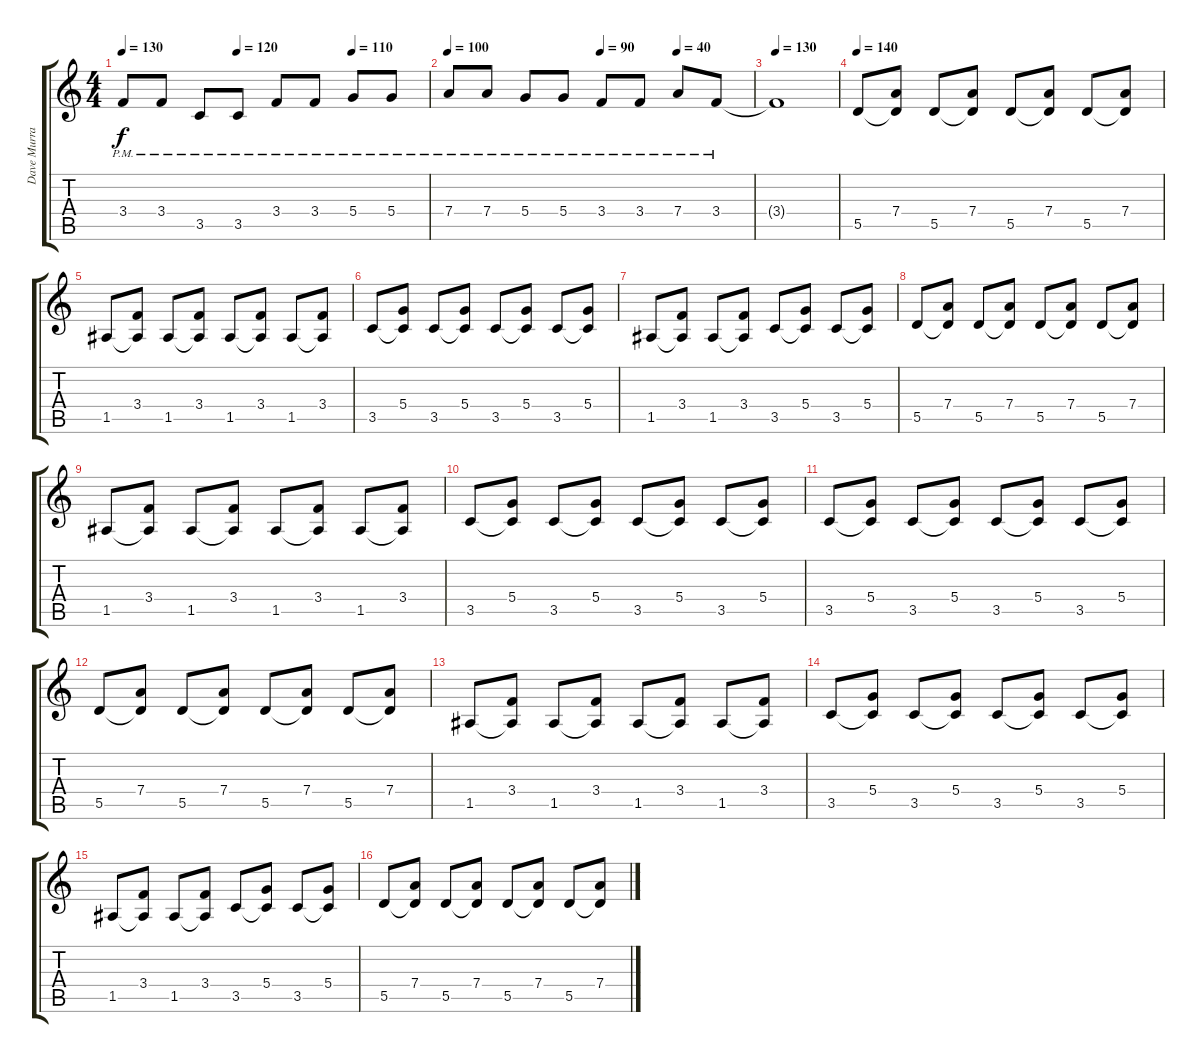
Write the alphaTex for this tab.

\track ("Dave Murray" "Dave Murra") {instrument distortionguitar}
\staff {score tabs}
\tuning (E4 B3 G3 D3 A2 E2) {hide}
\ts (4 4)
\tempo 130
\tempo (120 0.375)
\tempo (110 0.75)
\clef g2
\ks c
3.4{pm}.8{dy f} 3.4{pm}.8 3.5{pm}.8 3.5{pm}.8 3.4{pm}.8 3.4{pm}.8 5.4{pm}.8 5.4{pm}.8 |
\tempo 100
\tempo (90 0.5)
\tempo (40 0.75)
7.4{pm}.8 7.4{pm}.8 5.4{pm}.8 5.4{pm}.8 3.4{pm}.8 3.4{pm}.8 7.4{pm}.8 3.4{pm}.8 |
\tempo 130
3.4{t}.1 |
\tempo 140
5.5.8{volume 12 instrument acousticguitarnylon} (7.4 5.5{t}).8 5.5.8 (7.4 5.5{t}).8 5.5.8 (7.4 5.5{t}).8 5.5.8 (7.4 5.5{t}).8 |
1.5.8 (3.4 1.5{t}).8 1.5.8 (3.4 1.5{t}).8 1.5.8 (3.4 1.5{t}).8 1.5.8 (3.4 1.5{t}).8 |
3.5.8 (5.4 3.5{t}).8 3.5.8 (5.4 3.5{t}).8 3.5.8 (5.4 3.5{t}).8 3.5.8 (5.4 3.5{t}).8 |
1.5.8 (3.4 1.5{t}).8 1.5.8 (3.4 1.5{t}).8 3.5.8 (5.4 3.5{t}).8 3.5.8 (5.4 3.5{t}).8 |
5.5.8 (7.4 5.5{t}).8 5.5.8 (7.4 5.5{t}).8 5.5.8 (7.4 5.5{t}).8 5.5.8 (7.4 5.5{t}).8 |
1.5.8 (3.4 1.5{t}).8 1.5.8 (3.4 1.5{t}).8 1.5.8 (3.4 1.5{t}).8 1.5.8 (3.4 1.5{t}).8 |
3.5.8 (5.4 3.5{t}).8 3.5.8 (5.4 3.5{t}).8 3.5.8 (5.4 3.5{t}).8 3.5.8 (5.4 3.5{t}).8 |
3.5.8 (5.4 3.5{t}).8 3.5.8 (5.4 3.5{t}).8 3.5.8 (5.4 3.5{t}).8 3.5.8 (5.4 3.5{t}).8 |
5.5.8 (7.4 5.5{t}).8 5.5.8 (7.4 5.5{t}).8 5.5.8 (7.4 5.5{t}).8 5.5.8 (7.4 5.5{t}).8 |
1.5.8 (3.4 1.5{t}).8 1.5.8 (3.4 1.5{t}).8 1.5.8 (3.4 1.5{t}).8 1.5.8 (3.4 1.5{t}).8 |
3.5.8 (5.4 3.5{t}).8 3.5.8 (5.4 3.5{t}).8 3.5.8 (5.4 3.5{t}).8 3.5.8 (5.4 3.5{t}).8 |
1.5.8 (3.4 1.5{t}).8 1.5.8 (3.4 1.5{t}).8 3.5.8 (5.4 3.5{t}).8 3.5.8 (5.4 3.5{t}).8 |
5.5.8 (7.4 5.5{t}).8 5.5.8 (7.4 5.5{t}).8 5.5.8 (7.4 5.5{t}).8 5.5.8 (7.4 5.5{t}).8
